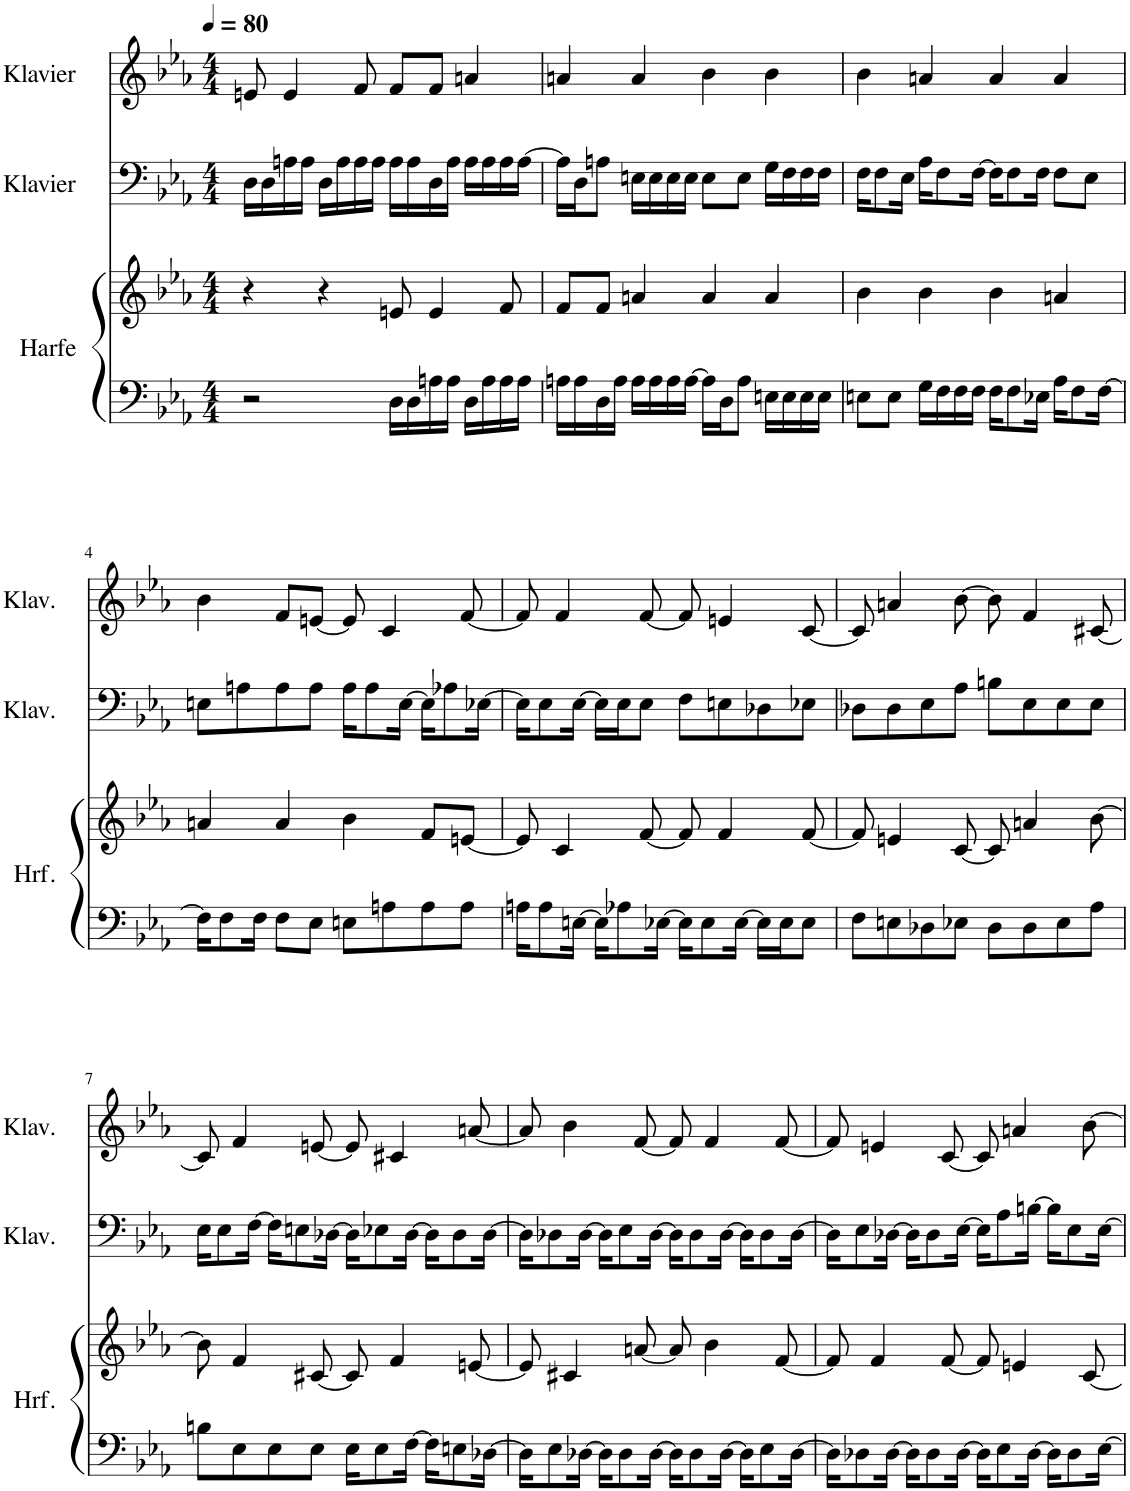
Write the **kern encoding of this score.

**kern	**kern	**kern	**kern
*part3	*part3	*part2	*part1
*staff4	*staff3	*staff2	*staff1
*I"Harfe	*	*I"Klavier	*I"Klavier
*I'Hrf.	*	*I'Klav.	*I'Klav.
*clefF4	*clefG2	*clefF4	*clefG2
*k[b-e-a-]	*k[b-e-a-]	*k[b-e-a-]	*k[b-e-a-]
*M4/4	*M4/4	*M4/4	*M4/4
*MM80	*MM80	*MM80	*MM80
=1	=1	=1	=1
2r	4r	16D\LL	8en/
.	.	16D\	.
.	.	16An\	4e/
.	.	16A\JJ	.
.	4r	16D\LL	.
.	.	16A\	.
.	.	16A\	8f/
.	.	16A\JJ	.
16D\LL	8en/	16A\LL	8f/L
16D\	.	16A\	.
16An\	4e/	16D\	8f/J
16A\JJ	.	16A\JJ	.
16D\LL	.	16A\LL	4an/
16A\	.	16A\	.
16A\	8f/	16A\	.
16A\JJ	.	[16A\JJ	.
=2	=2	=2	=2
16An\LL	8f/L	16A\LL]	4an/
16A\	.	16D\J	.
16D\	8f/J	8An\J	.
16A\JJ	.	.	.
16A\LL	4an/	16En\LL	4a/
16A\	.	16E\	.
16A\	.	16E\	.
[16A\JJ	.	16E\JJ	.
16A\LL]	4a/	8E\L	4b-\
16D\J	.	.	.
8A\J	.	8E\J	.
16En\LL	4a/	16G\LL	4b-\
16E\	.	16F\	.
16E\	.	16F\	.
16E\JJ	.	16F\JJ	.
=3	=3	=3	=3
8En\L	4b-\	16F\KL	4b-\
.	.	8F\	.
8E\J	.	.	.
.	.	16E-\Jk	.
16G\LL	4b-\	16A-\KL	4an/
16F\	.	8F\	.
16F\	.	.	.
16F\JJ	.	[16F\Jk	.
16F\KL	4b-\	16F\KL]	4a/
8F\	.	8F\	.
16E-X\Jk	.	16F\Jk	.
16A-\KL	4an/	8F\L	4a/
8F\	.	.	.
.	.	8E-\J	.
[16F\Jk	.	.	.
!!LO:LB:g=z
=4	=4	=4	=4
16F\KL]	4an/	8En\L	4b-\
8F\	.	.	.
.	.	8An\	.
16F\Jk	.	.	.
8F\L	4a/	8A\	8f/L
8E-\J	.	8A\J	[8en/J
8En\L	4b-\	16A\KL	8e/]
.	.	8A\	.
8An\	.	.	4c/
.	.	[16E\Jk	.
8A\	8f/L	16E\KL]	.
.	.	8A-X\	.
8A\J	[8en/J	.	[8f/
.	.	[16E-X\Jk	.
=5	=5	=5	=5
16An\KL	8e/]	16E-\KL]	8f/]
8A\	.	8E-\	.
.	4c/	.	4f/
[16En\Jk	.	[16E-\Jk	.
16E\KL]	.	16E-\LL]	.
8A-X\	.	16E-\J	.
.	[8f/	8E-\J	[8f/
[16E-X\Jk	.	.	.
16E-\KL]	8f/]	8F\L	8f/]
8E-\	.	.	.
.	4f/	8En\	4en/
[16E-\Jk	.	.	.
16E-\LL]	.	8D-X\	.
16E-\J	.	.	.
8E-\J	[8f/	8E-X\J	[8c/
=6	=6	=6	=6
8F\L	8f/]	8D-X\L	8c/]
8En\	4en/	8D-\	4an/
8D-X\	.	8E-\	.
8E-X\J	[8c/	8A-\J	[8b-\
8D-\L	8c/]	8Bn\L	8b-\]
8D-\	4an/	8E-\	4f/
8E-\	.	8E-\	.
8A-\J	[8b-\	8E-\J	[8c#X/
!!LO:LB:g=z
=7	=7	=7	=7
8Bn\L	8b-\]	16E-\KL	8c#/]
.	.	8E-\	.
8E-\	4f/	.	4f/
.	.	[16F\Jk	.
8E-\	.	16F\KL]	.
.	.	8En\	.
8E-\J	[8c#X/	.	[8en/
.	.	[16D-X\Jk	.
16E-\KL	8c#/]	16D-\KL]	8e/]
8E-\	.	8E-X\	.
.	4f/	.	4c#X/
[16F\Jk	.	[16D-\Jk	.
16F\KL]	.	16D-\KL]	.
8En\	.	8D-\	.
.	[8en/	.	[8an/
[16D-X\Jk	.	[16D-\Jk	.
=8	=8	=8	=8
16D-\KL]	8e/]	16D-\KL]	8a/]
8E-\	.	8D-X\	.
.	4c#X/	.	4b-\
[16D-X\Jk	.	[16D-\Jk	.
16D-\KL]	.	16D-\KL]	.
8D-\	.	8E-\	.
.	[8an/	.	[8f/
[16D-\Jk	.	[16D-\Jk	.
16D-\KL]	8a/]	16D-\KL]	8f/]
8D-\	.	8D-\	.
.	4b-\	.	4f/
[16D-\Jk	.	[16D-\Jk	.
16D-\KL]	.	16D-\KL]	.
8E-\	.	8D-\	.
.	[8f/	.	[8f/
[16D-\Jk	.	[16D-\Jk	.
=9	=9	=9	=9
16D-\KL]	8f/]	16D-\KL]	8f/]
8D-X\	.	8E-\	.
.	4f/	.	4en/
[16D-\Jk	.	[16D-X\Jk	.
16D-\KL]	.	16D-\KL]	.
8D-\	.	8D-\	.
.	[8f/	.	[8c/
[16D-\Jk	.	[16E-\Jk	.
16D-\KL]	8f/]	16E-\KL]	8c/]
8E-\	.	8A-\	.
.	4en/	.	4an/
[16D-\Jk	.	[16Bn\Jk	.
16D-\KL]	.	16B\KL]	.
8D-\	.	8E-\	.
.	[8c/	.	[8b-\
[16E-\Jk	.	[16E-\Jk	.
=	=	=	=
*-	*-	*-	*-
